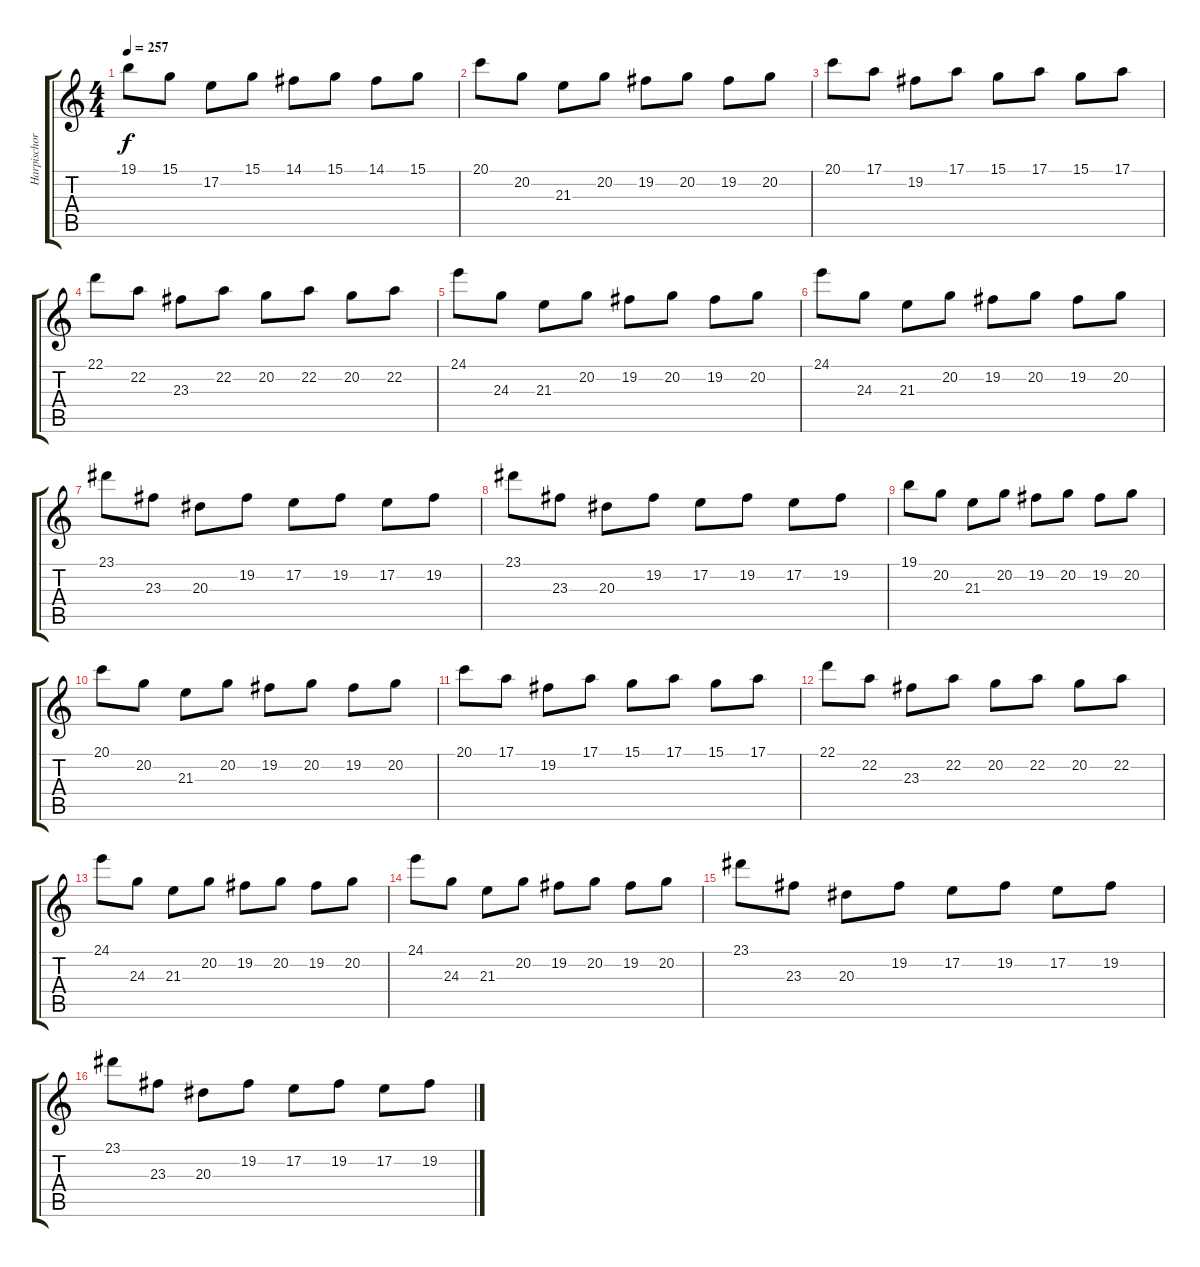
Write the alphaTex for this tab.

\track ("Harpischord" "Harpischor") {instrument harpsichord}
\staff {score tabs}
\tuning (E4 B3 G3 D3 A2 E2) {hide}
\ts (4 4)
\tempo 257
\clef g2
\ks c
19.1.8{dy f} 15.1.8 17.2.8 15.1.8 14.1.8 15.1.8 14.1.8 15.1.8 |
20.1.8 20.2.8 21.3.8 20.2.8 19.2.8 20.2.8 19.2.8 20.2.8 |
20.1.8 17.1.8 19.2.8 17.1.8 15.1.8 17.1.8 15.1.8 17.1.8 |
22.1.8 22.2.8 23.3.8 22.2.8 20.2.8 22.2.8 20.2.8 22.2.8 |
24.1.8 24.3.8 21.3.8 20.2.8 19.2.8 20.2.8 19.2.8 20.2.8 |
24.1.8 24.3.8 21.3.8 20.2.8 19.2.8 20.2.8 19.2.8 20.2.8 |
23.1.8 23.3.8 20.3.8 19.2.8 17.2.8 19.2.8 17.2.8 19.2.8 |
23.1.8 23.3.8 20.3.8 19.2.8 17.2.8 19.2.8 17.2.8 19.2.8 |
19.1.8 20.2.8 21.3.8 20.2.8 19.2.8 20.2.8 19.2.8 20.2.8 |
20.1.8 20.2.8 21.3.8 20.2.8 19.2.8 20.2.8 19.2.8 20.2.8 |
20.1.8 17.1.8 19.2.8 17.1.8 15.1.8 17.1.8 15.1.8 17.1.8 |
22.1.8 22.2.8 23.3.8 22.2.8 20.2.8 22.2.8 20.2.8 22.2.8 |
24.1.8 24.3.8 21.3.8 20.2.8 19.2.8 20.2.8 19.2.8 20.2.8 |
24.1.8 24.3.8 21.3.8 20.2.8 19.2.8 20.2.8 19.2.8 20.2.8 |
23.1.8 23.3.8 20.3.8 19.2.8 17.2.8 19.2.8 17.2.8 19.2.8 |
23.1.8 23.3.8 20.3.8 19.2.8 17.2.8 19.2.8 17.2.8 19.2.8
